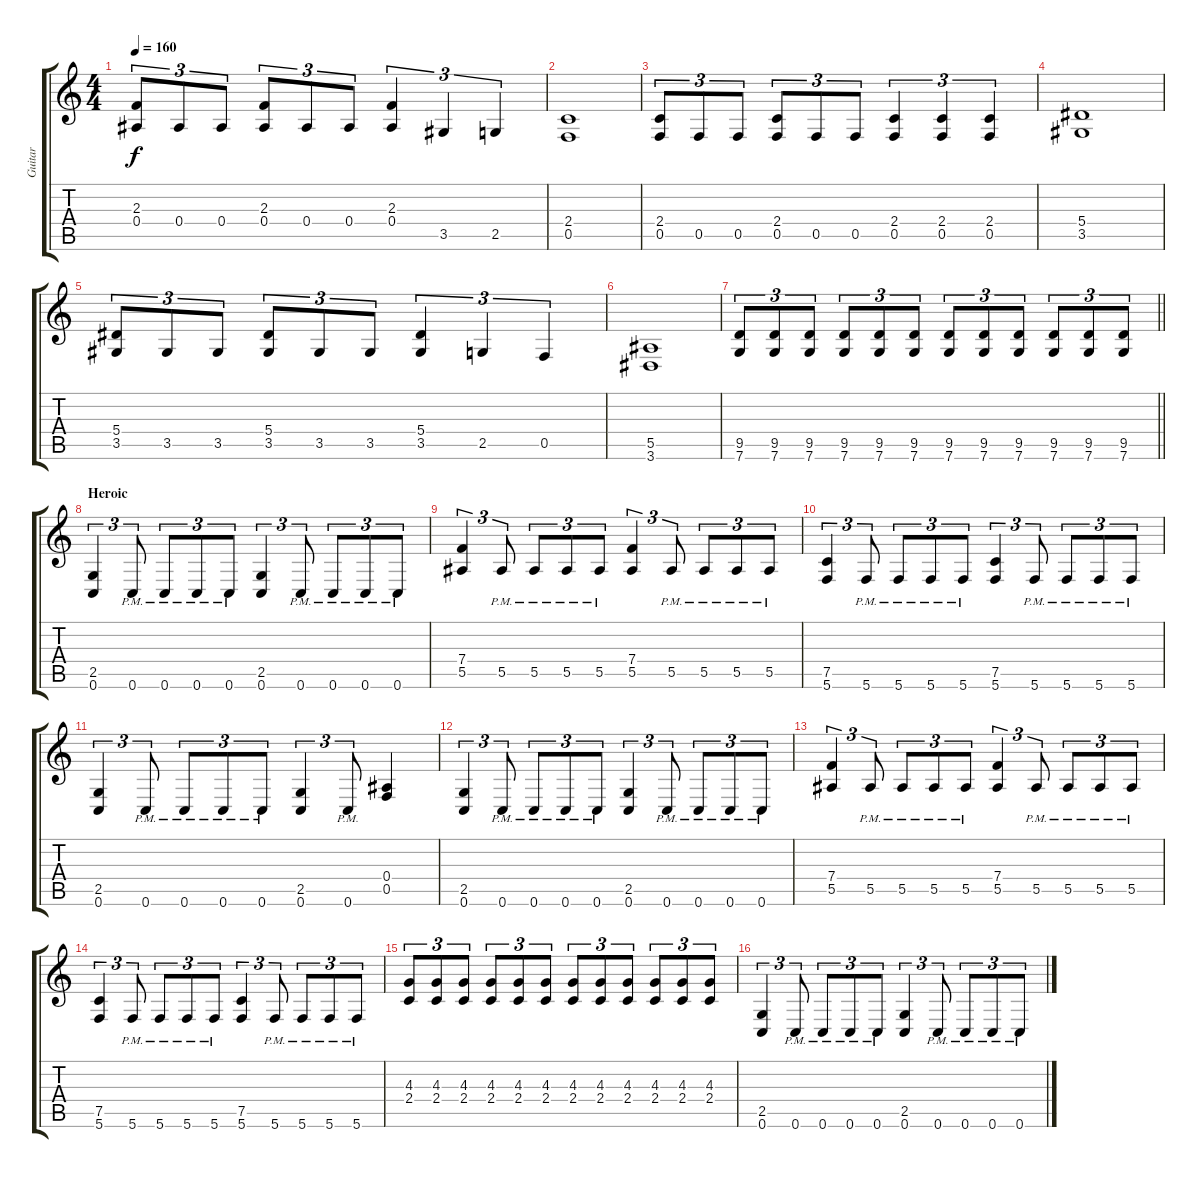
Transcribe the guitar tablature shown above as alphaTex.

\track ("Guitar" "Guitar") {instrument distortionguitar}
\staff {score tabs}
\tuning (C4 G3 Eb3 Bb2 F2 C2) {hide}
\ts (4 4)
\tempo 160
\clef g2
\ks c
(2.3 0.4).8{tu (3 2) dy f} 0.4.8{tu (3 2)} 0.4.8{tu (3 2)} (2.3 0.4).8{tu (3 2)} 0.4.8{tu (3 2)} 0.4.8{tu (3 2)} (2.3 0.4).4{tu (3 2)} 3.5.4{tu (3 2)} 2.5.4{tu (3 2)} |
(2.4 0.5).1 |
(2.4 0.5).8{tu (3 2)} 0.5.8{tu (3 2)} 0.5.8{tu (3 2)} (2.4 0.5).8{tu (3 2)} 0.5.8{tu (3 2)} 0.5.8{tu (3 2)} (2.4 0.5).4{tu (3 2)} (2.4 0.5).4{tu (3 2)} (2.4 0.5).4{tu (3 2)} |
(5.4 3.5).1 |
(5.4 3.5).8{tu (3 2)} 3.5.8{tu (3 2)} 3.5.8{tu (3 2)} (5.4 3.5).8{tu (3 2)} 3.5.8{tu (3 2)} 3.5.8{tu (3 2)} (5.4 3.5).4{tu (3 2)} 2.5.4{tu (3 2)} 0.5.4{tu (3 2)} |
(5.5 3.6).1 |
\barLineRight lightlight
(9.5 7.6).8{tu (3 2)} (9.5 7.6).8{tu (3 2)} (9.5 7.6).8{tu (3 2)} (9.5 7.6).8{tu (3 2)} (9.5 7.6).8{tu (3 2)} (9.5 7.6).8{tu (3 2)} (9.5 7.6).8{tu (3 2)} (9.5 7.6).8{tu (3 2)} (9.5 7.6).8{tu (3 2)} (9.5 7.6).8{tu (3 2)} (9.5 7.6).8{tu (3 2)} (9.5 7.6).8{tu (3 2)} |
\section ("" "Heroic")
(2.5 0.6).4{tu (3 2)} 0.6{pm}.8{tu (3 2)} 0.6{pm}.8{tu (3 2)} 0.6{pm}.8{tu (3 2)} 0.6{pm}.8{tu (3 2)} (2.5 0.6).4{tu (3 2)} 0.6{pm}.8{tu (3 2)} 0.6{pm}.8{tu (3 2)} 0.6{pm}.8{tu (3 2)} 0.6{pm}.8{tu (3 2)} |
(7.4 5.5).4{tu (3 2)} 5.5{pm}.8{tu (3 2)} 5.5{pm}.8{tu (3 2)} 5.5{pm}.8{tu (3 2)} 5.5{pm}.8{tu (3 2)} (7.4 5.5).4{tu (3 2)} 5.5{pm}.8{tu (3 2)} 5.5{pm}.8{tu (3 2)} 5.5{pm}.8{tu (3 2)} 5.5{pm}.8{tu (3 2)} |
(7.5 5.6).4{tu (3 2)} 5.6{pm}.8{tu (3 2)} 5.6{pm}.8{tu (3 2)} 5.6{pm}.8{tu (3 2)} 5.6{pm}.8{tu (3 2)} (7.5 5.6).4{tu (3 2)} 5.6{pm}.8{tu (3 2)} 5.6{pm}.8{tu (3 2)} 5.6{pm}.8{tu (3 2)} 5.6{pm}.8{tu (3 2)} |
(2.5 0.6).4{tu (3 2)} 0.6{pm}.8{tu (3 2)} 0.6{pm}.8{tu (3 2)} 0.6{pm}.8{tu (3 2)} 0.6{pm}.8{tu (3 2)} (2.5 0.6).4{tu (3 2)} 0.6{pm}.8{tu (3 2)} (0.4 0.5).4 |
(2.5 0.6).4{tu (3 2)} 0.6{pm}.8{tu (3 2)} 0.6{pm}.8{tu (3 2)} 0.6{pm}.8{tu (3 2)} 0.6{pm}.8{tu (3 2)} (2.5 0.6).4{tu (3 2)} 0.6{pm}.8{tu (3 2)} 0.6{pm}.8{tu (3 2)} 0.6{pm}.8{tu (3 2)} 0.6{pm}.8{tu (3 2)} |
(7.4 5.5).4{tu (3 2)} 5.5{pm}.8{tu (3 2)} 5.5{pm}.8{tu (3 2)} 5.5{pm}.8{tu (3 2)} 5.5{pm}.8{tu (3 2)} (7.4 5.5).4{tu (3 2)} 5.5{pm}.8{tu (3 2)} 5.5{pm}.8{tu (3 2)} 5.5{pm}.8{tu (3 2)} 5.5{pm}.8{tu (3 2)} |
(7.5 5.6).4{tu (3 2)} 5.6{pm}.8{tu (3 2)} 5.6{pm}.8{tu (3 2)} 5.6{pm}.8{tu (3 2)} 5.6{pm}.8{tu (3 2)} (7.5 5.6).4{tu (3 2)} 5.6{pm}.8{tu (3 2)} 5.6{pm}.8{tu (3 2)} 5.6{pm}.8{tu (3 2)} 5.6{pm}.8{tu (3 2)} |
(4.3 2.4).8{tu (3 2)} (4.3 2.4).8{tu (3 2)} (4.3 2.4).8{tu (3 2)} (4.3 2.4).8{tu (3 2)} (4.3 2.4).8{tu (3 2)} (4.3 2.4).8{tu (3 2)} (4.3 2.4).8{tu (3 2)} (4.3 2.4).8{tu (3 2)} (4.3 2.4).8{tu (3 2)} (4.3 2.4).8{tu (3 2)} (4.3 2.4).8{tu (3 2)} (4.3 2.4).8{tu (3 2)} |
(2.5 0.6).4{tu (3 2)} 0.6{pm}.8{tu (3 2)} 0.6{pm}.8{tu (3 2)} 0.6{pm}.8{tu (3 2)} 0.6{pm}.8{tu (3 2)} (2.5 0.6).4{tu (3 2)} 0.6{pm}.8{tu (3 2)} 0.6{pm}.8{tu (3 2)} 0.6{pm}.8{tu (3 2)} 0.6{pm}.8{tu (3 2)}
